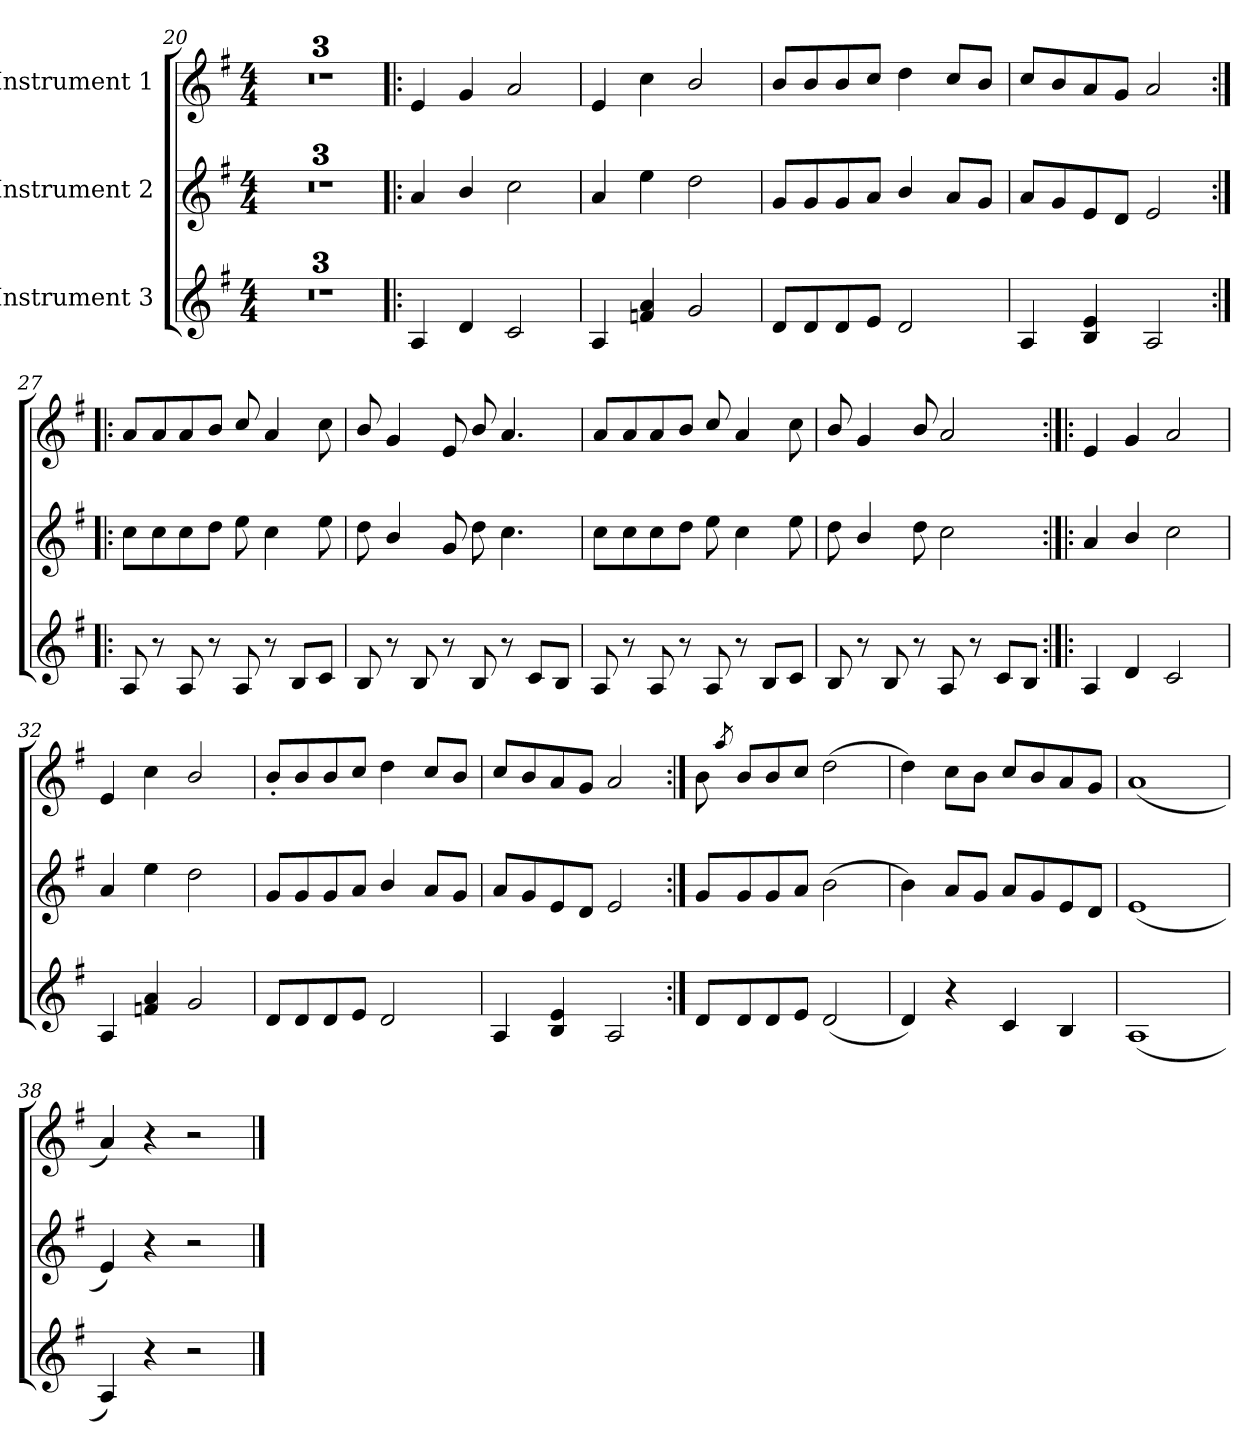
**kern	**kern	**kern
*part3	*part2	*part1
*staff3	*staff2	*staff1
*I"Instrument 3	*I"Instrument 2	*I"Instrument 1
*clefG2	*clefG2	*clefG2
*k[f#]	*k[f#]	*k[f#]
*G:	*G:	*G:
*M4/4	*M4/4	*M4/4
=20	=20	=20
1r	1r	1r
=21	=21	=21
1r	1r	1r
=22	=22	=22
1r	1r	1r
=23!|:	=23!|:	=23!|:
4A/	4a/	4e/
4d/	4b/	4g/
2c/	2cc\	2a/
=24	=24	=24
4A/	4a/	4e/
4fn/ 4a/	4ee\	4cc\
2g/	2dd\	2b/
!!LO:LB:g=z
=25	=25	=25
8d/L	8g/L	8b/L
8d/	8g/	8b/
8d/	8g/	8b/
8e/J	8a/J	8cc/J
2d/	4b/	4dd\
.	8a/L	8cc/L
.	8g/J	8b/J
=26	=26	=26
4A/	8a/L	8cc/L
.	8g/	8b/
4B/ 4e/	8e/	8a/
.	8d/J	8g/J
2A/	2e/	2a/
=27:|!|:	=27:|!|:	=27:|!|:
8A/	8cc\L	8a/L
8r	8cc\	8a/
8A/	8cc\	8a/
8r	8dd\J	8b/J
8A/	8ee\	8cc/
8r	4cc\	4a/
8B/L	.	.
8c/J	8ee\	8cc\
=28	=28	=28
8B/	8dd\	8b/
8r	4b/	4g/
8B/	.	.
8r	8g/	8e/
8B/	8dd\	8b/
8r	4.cc\	4.a/
8c/L	.	.
8B/J	.	.
=29	=29	=29
8A/	8cc\L	8a/L
8r	8cc\	8a/
8A/	8cc\	8a/
8r	8dd\J	8b/J
8A/	8ee\	8cc/
8r	4cc\	4a/
8B/L	.	.
8c/J	8ee\	8cc\
=30	=30	=30
8B/	8dd\	8b/
8r	4b/	4g/
8B/	.	.
8r	8dd\	8b/
8A/	2cc\	2a/
8r	.	.
8c/L	.	.
8B/J	.	.
!!LO:LB:g=z
=31:|!|:	=31:|!|:	=31:|!|:
4A/	4a/	4e/
4d/	4b/	4g/
2c/	2cc\	2a/
=32	=32	=32
4A/	4a/	4e/
4fn/ 4a/	4ee\	4cc\
2g/	2dd\	2b/
=33	=33	=33
8d/L	8g/L	8b'/L
8d/	8g/	8b/
8d/	8g/	8b/
8e/J	8a/J	8cc/J
2d/	4b/	4dd\
.	8a/L	8cc/L
.	8g/J	8b/J
=34	=34	=34
4A/	8a/L	8cc/L
.	8g/	8b/
4B/ 4e/	8e/	8a/
.	8d/J	8g/J
2A/	2e/	2a/
=35:|!	=35:|!	=35:|!
8d/L	8g/L	8b\
.	.	8qaa/
8d/	8g/	8b/L
8d/	8g/	8b/
8e/J	8a/J	8cc/J
(<2d/	(>2b\	(>2dd\
=36	=36	=36
4d/)	4b\)	4dd\)
4r	8a/L	8cc\L
.	8g/J	8b\J
4c/	8a/L	8cc/L
.	8g/	8b/
4B/	8e/	8a/
.	8d/J	8g/J
=37	=37	=37
(<1A	(<1e	(<1a
=38	=38	=38
4A/)	4e/)	4a/)
4r	4r	4r
2r	2r	2r
==	==	==
*-	*-	*-
